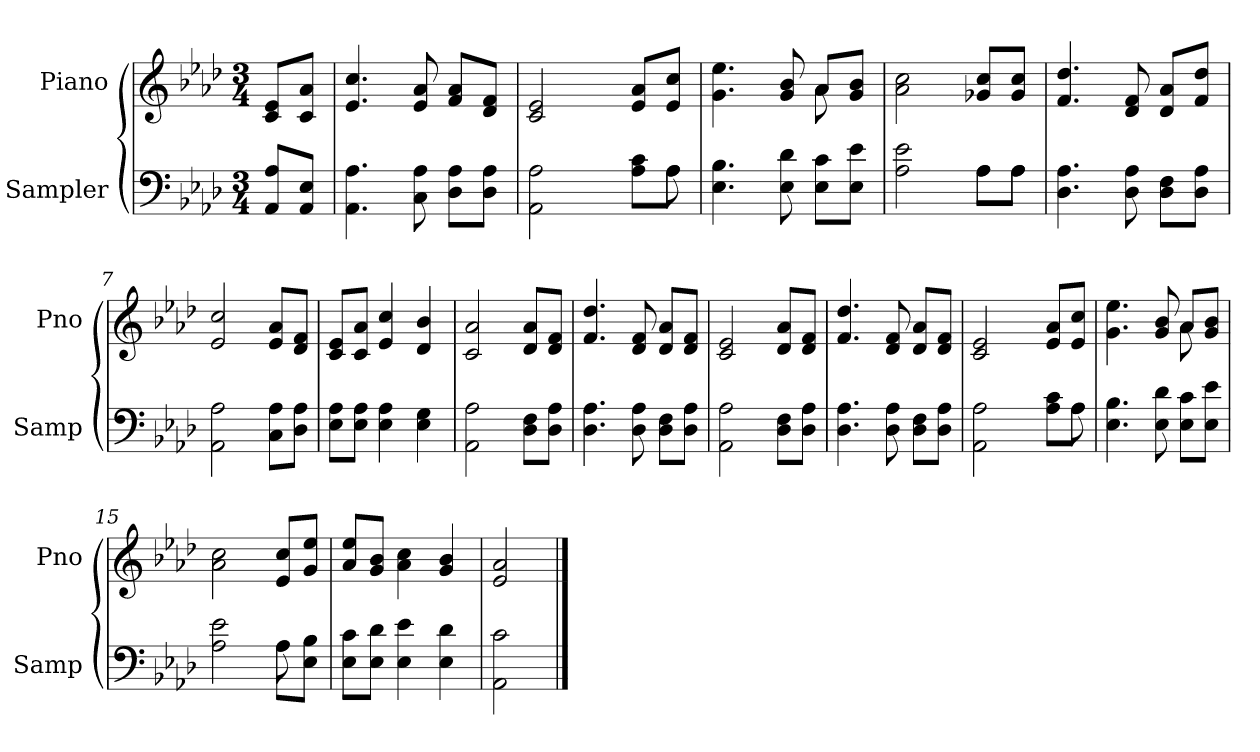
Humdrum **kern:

**kern	**kern
*part2	*part1
*staff2	*staff1
*I"Sampler	*I"Piano
*I'Samp	*I'Pno
*clefF4	*clefG2
*k[b-e-a-d-]	*k[b-e-a-d-]
*A-:	*A-:
*M3/4	*M3/4
=1	=1
8AA-/ 8A-/L	8c/ 8e-/L
8AA-/ 8E-/J	8c/ 8a-/J
=2	=2
4.AA- 4.A-	4.e- 4.cc
8C 8A-	8e- 8a-
8D-\ 8A-\L	8f/ 8a-/L
8D-\ 8A-\J	8d-/ 8f/J
=3	=3
*^	*
2AA- 2A-	8ryy	2c 2e-
*v	*v	*
8A-\ 8c\L	8e-/ 8a-/L
*^	*
8A-\J	8A-	8e-/ 8cc/J
*v	*v	*
=4	=4
*	*^
4.E- 4.B-	4.g 4.ee-	2ryy
8E- 8d-	8g 8b-	.
8E-\ 8c\L	8a-/L	8a-
8E-\ 8e-\J	8g/ 8b-/J	8ryy
*	*v	*v
=5	=5
*^	*
2A- 2e-	2ryy	2a- 2cc
8A-\L	8A-\L	8g-X/ 8cc/L
8A-\J	8A-\J	8g-/ 8cc/J
*v	*v	*
=6	=6
4.D- 4.A-	4.f 4.dd-
8D- 8A-	8d- 8f
8D-\ 8F\L	8d-/ 8a-/L
8D-\ 8A-\J	8f/ 8dd-/J
=7	=7
2AA- 2A-	2e- 2cc
8C\ 8A-\L	8e-/ 8a-/L
8D-\ 8A-\J	8d-/ 8f/J
=8	=8
8E-\ 8A-\L	8c/ 8e-/L
8E-\ 8A-\J	8c/ 8a-/J
4E- 4A-	4e- 4cc
4E- 4G	4d- 4b-
=9	=9
2AA- 2A-	2c 2a-
8D-\ 8F\L	8d-/ 8a-/L
8D-\ 8A-\J	8d-/ 8f/J
=10	=10
4.D- 4.A-	4.f 4.dd-
8D- 8A-	8d- 8f
8D-\ 8F\L	8d-/ 8a-/L
8D-\ 8A-\J	8d-/ 8f/J
=11	=11
2AA- 2A-	2c 2e-
8D-\ 8F\L	8d-/ 8a-/L
8D-\ 8A-\J	8d-/ 8f/J
=12	=12
4.D- 4.A-	4.f 4.dd-
8D- 8A-	8d- 8f
8D-\ 8F\L	8d-/ 8a-/L
8D-\ 8A-\J	8d-/ 8f/J
=13	=13
*^	*
2AA- 2A-	8ryy	2c 2e-
*v	*v	*
8A-\ 8c\L	8e-/ 8a-/L
*^	*
8A-\J	8A-	8e-/ 8cc/J
*v	*v	*
=14	=14
*	*^
4.E- 4.B-	4.g 4.ee-	2ryy
8E- 8d-	8g 8b-	.
8E-\ 8c\L	8a-/L	8a-
8E-\ 8e-\J	8g/ 8b-/J	8ryy
*	*v	*v
=15	=15
*^	*
2A- 2e-	2ryy	2a- 2cc
8A-\L	8A-	8e-/ 8cc/L
8E-\ 8B-\J	8ryy	8g/ 8ee-/J
*v	*v	*
=16	=16
8E-\ 8c\L	8a-/ 8ee-/L
8E-\ 8d-\J	8g/ 8b-/J
4E- 4e-	4a- 4cc
4E- 4d-	4g 4b-
=17	=17
2AA- 2c	2e- 2a-
==	==
*-	*-
